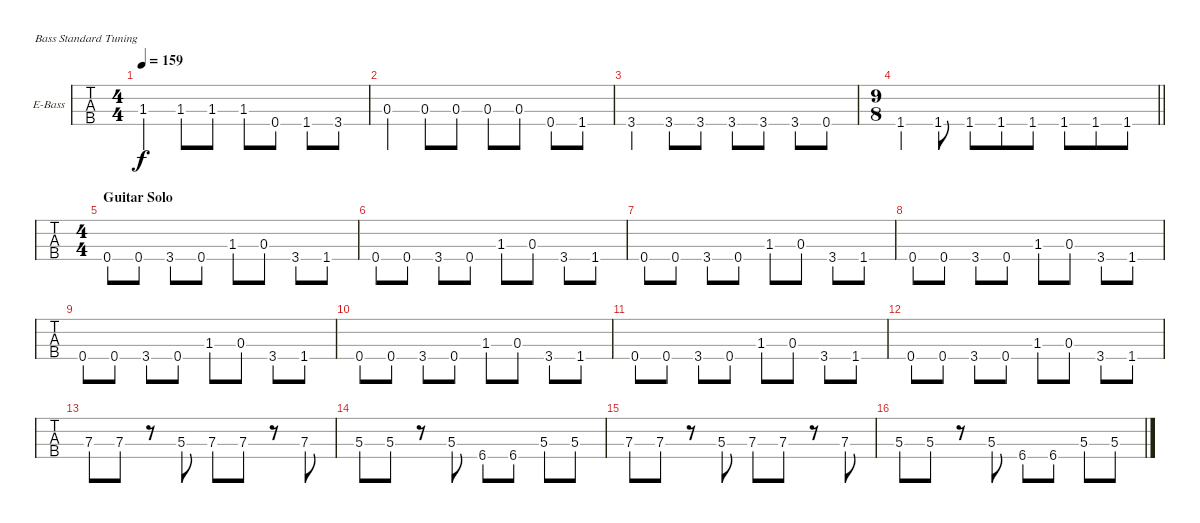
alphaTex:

\bracketExtendMode groupsimilarinstruments
\firstSystemTrackNameOrientation horizontal
\otherSystemsTrackNameOrientation horizontal
\track ("Nikolai" "E-Bass") {instrument electricbassfinger}
\staff {tabs}
\tuning (G2 D2 A1 E1)
\ts (4 4)
\tempo 159
\clef f4
\ks c
1.3.4{dy f} 1.3.8 1.3.8 1.3.8 0.4.8 1.4.8 3.4.8 |
0.3.4 0.3.8 0.3.8 0.3.8 0.3.8 0.4.8 1.4.8 |
3.4.4 3.4.8 3.4.8 3.4.8 3.4.8 3.4.8 0.4.8 |
\ts (9 8)
\barLineRight lightlight
1.4.4 1.4.8 1.4.8 1.4.8 1.4.8 1.4.8 1.4.8 1.4.8 |
\ts (4 4)
\section ("" "Guitar Solo")
0.4.8 0.4.8 3.4.8 0.4.8 1.3.8 0.3.8 3.4.8 1.4.8 |
0.4.8 0.4.8 3.4.8 0.4.8 1.3.8 0.3.8 3.4.8 1.4.8 |
0.4.8 0.4.8 3.4.8 0.4.8 1.3.8 0.3.8 3.4.8 1.4.8 |
0.4.8 0.4.8 3.4.8 0.4.8 1.3.8 0.3.8 3.4.8 1.4.8 |
0.4.8 0.4.8 3.4.8 0.4.8 1.3.8 0.3.8 3.4.8 1.4.8 |
0.4.8 0.4.8 3.4.8 0.4.8 1.3.8 0.3.8 3.4.8 1.4.8 |
0.4.8 0.4.8 3.4.8 0.4.8 1.3.8 0.3.8 3.4.8 1.4.8 |
0.4.8 0.4.8 3.4.8 0.4.8 1.3.8 0.3.8 3.4.8 1.4.8 |
7.3.8 7.3.8 r.8 5.3.8 7.3.8 7.3.8 r.8 7.3.8 |
5.3.8 5.3.8 r.8 5.3.8 6.4.8 6.4.8 5.3.8 5.3.8 |
7.3.8 7.3.8 r.8 5.3.8 7.3.8 7.3.8 r.8 7.3.8 |
5.3.8 5.3.8 r.8 5.3.8 6.4.8 6.4.8 5.3.8 5.3.8
